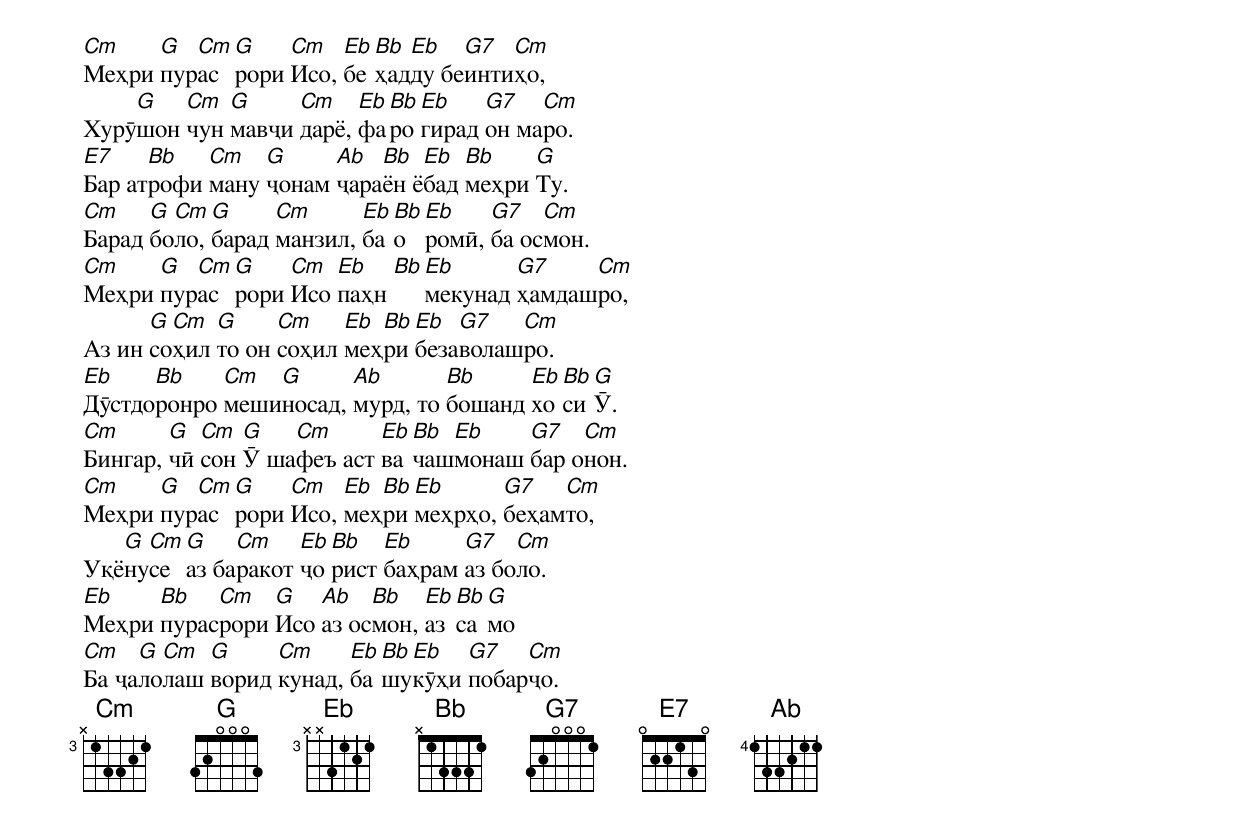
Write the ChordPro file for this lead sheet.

[Cm]Меҳри [G]пур[Cm]ас[G]рори [Cm]Исо, [Eb]бе[Bb]ҳад[Eb]ду бе[G7]инти[Cm]ҳо,
Хурӯ[G]шон [Cm]чун [G]мавҷи [Cm]дарё, [Eb]фа[Bb]ро [Eb]гирад [G7]он ма[Cm]ро.
[E7]Бар ат[Bb]рофи [Cm]ману [G]ҷонам [Ab]ҷара[Bb]ён ё[Eb]бад [Bb]меҳри [G]Ту.
[Cm]Барад [G]бо[Cm]ло, [G]барад [Cm]манзил, [Eb]ба [Bb]о[Eb]ромӣ, [G7]ба ос[Cm]мон.
[Cm]Меҳри [G]пур[Cm]ас[G]рори [Cm]Исо [Eb]паҳн [Bb][Eb]мекунад [G7]ҳамдаш[Cm]ро,
Аз ин [G]со[Cm]ҳил [G]то он [Cm]соҳил [Eb]меҳ[Bb]ри [Eb]беза[G7]волаш[Cm]ро.
[Eb]Дӯстдо[Bb]ронро [Cm]меши[G]носад, [Ab]мурд, то [Bb]бошанд [Eb]хо[Bb]си [G]Ӯ.
[Cm]Бингар, [G]чӣ [Cm]сон [G]Ӯ ша[Cm]феъ аст [Eb]ва [Bb]чаш[Eb]монаш [G7]бар о[Cm]нон.
[Cm]Меҳри [G]пур[Cm]ас[G]рори [Cm]Исо, [Eb]меҳ[Bb]ри [Eb]меҳрҳо, [G7]беҳам[Cm]то,
Уқё[G]ну[Cm]се [G]аз ба[Cm]ракот [Eb]ҷо[Bb]рист [Eb]баҳрам [G7]аз бо[Cm]ло.
[Eb]Меҳри [Bb]пурас[Cm]рори [G]Исо [Ab]аз ос[Bb]мон, [Eb]аз [Bb]са[G]мо
[Cm]Ба ҷа[G]ло[Cm]лаш [G]ворид [Cm]кунад, [Eb]ба [Bb]шу[Eb]кӯҳи [G7]побар[Cm]ҷо.
